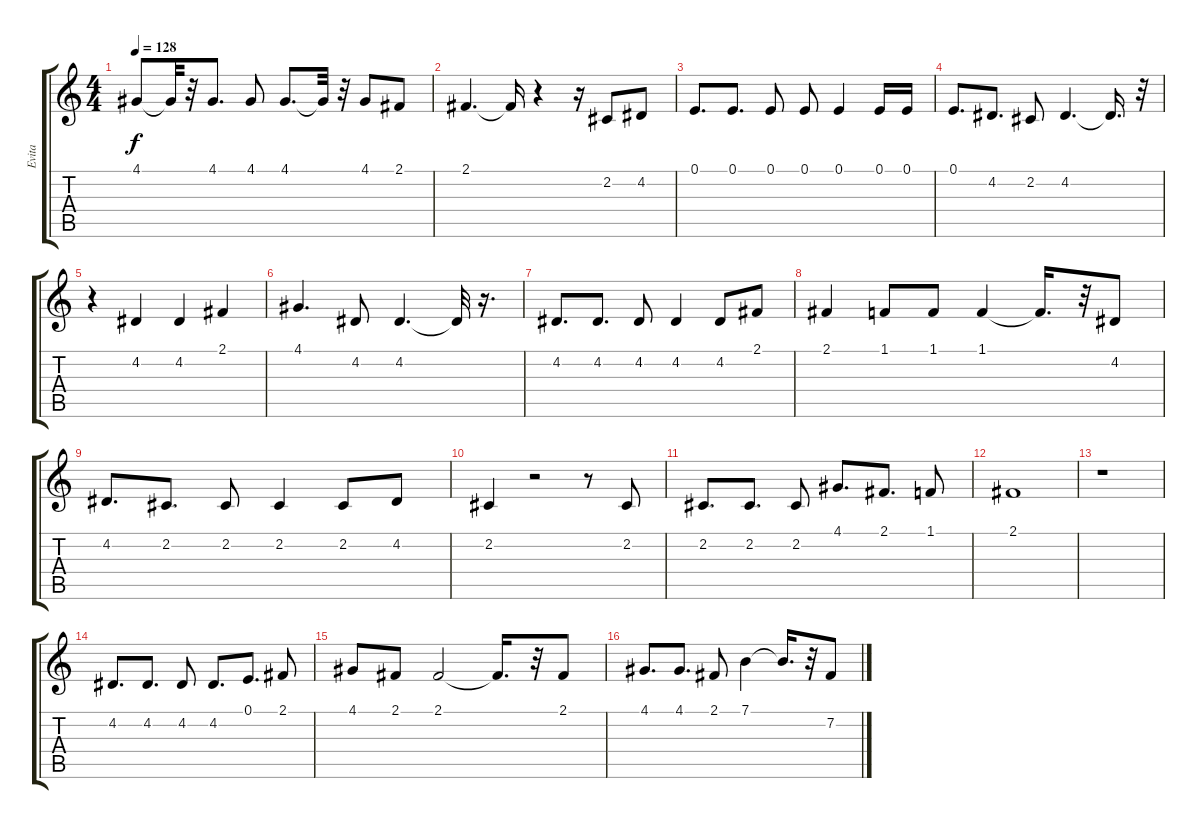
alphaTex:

\track ("Evita" "Evita") {instrument oboe}
\staff {score tabs}
\tuning (E4 B3 G3 D3 A2 E2) {hide}
\ts (4 4)
\tempo 128
\clef g2
\ks c
4.1.8{dy f} 4.1{t}.32 r.32 4.1.8{d} 4.1.8 4.1.8{d} 4.1{t}.32 r.32 4.1.8 2.1.8 |
2.1.4{d} 2.1{t}.16 r.4 r.16 2.2.8 4.2.8 |
0.1.8{d} 0.1.8{d} 0.1.8 0.1.8 0.1.4 0.1.16 0.1.16 |
0.1.8{d} 4.2.8{d} 2.2.8 4.2.4{d} 4.2{t}.16{d} r.32 |
r.4 4.2.4 4.2.4 2.1.4 |
4.1.4{d} 4.2.8 4.2.4{d} 4.2{t}.32 r.16{d} |
4.2.8{d} 4.2.8{d} 4.2.8 4.2.4 4.2.8 2.1.8 |
2.1.4 1.1.8 1.1.8 1.1.4 1.1{t}.16{d} r.32 4.2.8 |
4.2.8{d} 2.2.8{d} 2.2.8 2.2.4 2.2.8 4.2.8 |
2.2.4 r.2 r.8 2.2.8 |
2.2.8{d} 2.2.8{d} 2.2.8 4.1.8{d} 2.1.8{d} 1.1.8 |
2.1.1 |
r.1 |
4.2.8{d} 4.2.8{d} 4.2.8 4.2.8{d} 0.1.8{d} 2.1.8 |
4.1.8 2.1.8 2.1.2 2.1{t}.16{d} r.32 2.1.8 |
4.1.8{d} 4.1.8{d} 2.1.8 7.1.4 7.1{t}.16{d} r.32 7.2.8
